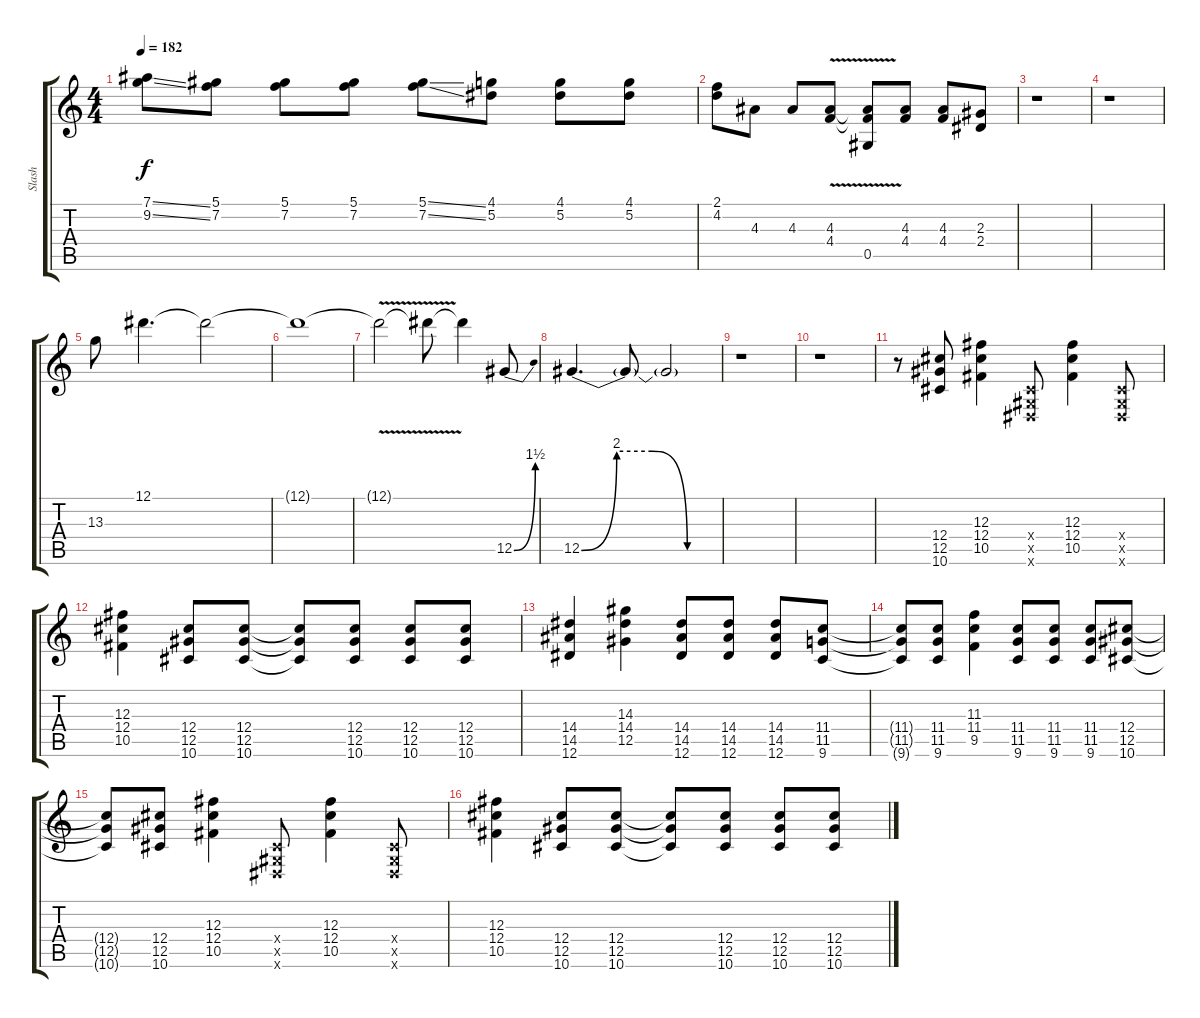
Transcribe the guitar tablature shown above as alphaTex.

\track ("Slash" "Slash") {instrument distortionguitar}
\staff {score tabs}
\tuning (Eb4 Bb3 Gb3 Db3 Ab2 Eb2) {hide}
\ts (4 4)
\tempo 182
\clef g2
\ks c
(7.1{ss} 9.2{ss}).8{dy f} (5.1 7.2).8 (5.1 7.2).8 (5.1 7.2).8 (5.1{ss} 7.2{ss}).8 (4.1 5.2).8 (4.1 5.2).8 (4.1 5.2).8 |
(2.1 4.2).8 4.3.8 4.3.8 (4.3{v} 4.4{v}).8 (4.3{t} 4.4{t} 0.5).8 (4.3 4.4).8 (4.3 4.4).8 (2.3 2.4).8 |
r.1 |
r.1 |
13.3.8 12.1.4{d} 12.1{t}.2 |
12.1{t}.1 |
12.1{v t}.2 12.1{t}.8 12.1{t}.4 12.5{be (bend 0 0 60 6)}.8 |
12.5{be (custom 0 0 15 8 30 8 45 0 60 0)}.4{d} 12.5{t}.8 12.5{t}.2 |
r.1 |
r.1 |
r.8 (12.4 12.5 10.6).8 (12.3 12.4 10.5).4 (0.4{x} 0.5{x} 0.6{x}).8 (12.3 12.4 10.5).4 (0.4{x} 0.5{x} 0.6{x}).8 |
(12.3 12.4 10.5).4 (12.4 12.5 10.6).8 (12.4 12.5 10.6).8 (12.4{t} 12.5{t} 10.6{t}).8 (12.4 12.5 10.6).8 (12.4 12.5 10.6).8 (12.4 12.5 10.6).8 |
(14.4 14.5 12.6).4 (14.3 14.4 12.5).4 (14.4 14.5 12.6).8 (14.4 14.5 12.6).8 (14.4 14.5 12.6).8 (11.4 11.5 9.6).8 |
(11.4{t} 11.5{t} 9.6{t}).8 (11.4 11.5 9.6).8 (11.3 11.4 9.5).4 (11.4 11.5 9.6).8 (11.4 11.5 9.6).8 (11.4 11.5 9.6).8 (12.4 12.5 10.6).8 |
(12.4{t} 12.5{t} 10.6{t}).8 (12.4 12.5 10.6).8 (12.3 12.4 10.5).4 (0.4{x} 0.5{x} 0.6{x}).8 (12.3 12.4 10.5).4 (0.4{x} 0.5{x} 0.6{x}).8 |
(12.3 12.4 10.5).4 (12.4 12.5 10.6).8 (12.4 12.5 10.6).8 (12.4{t} 12.5{t} 10.6{t}).8 (12.4 12.5 10.6).8 (12.4 12.5 10.6).8 (12.4 12.5 10.6).8
